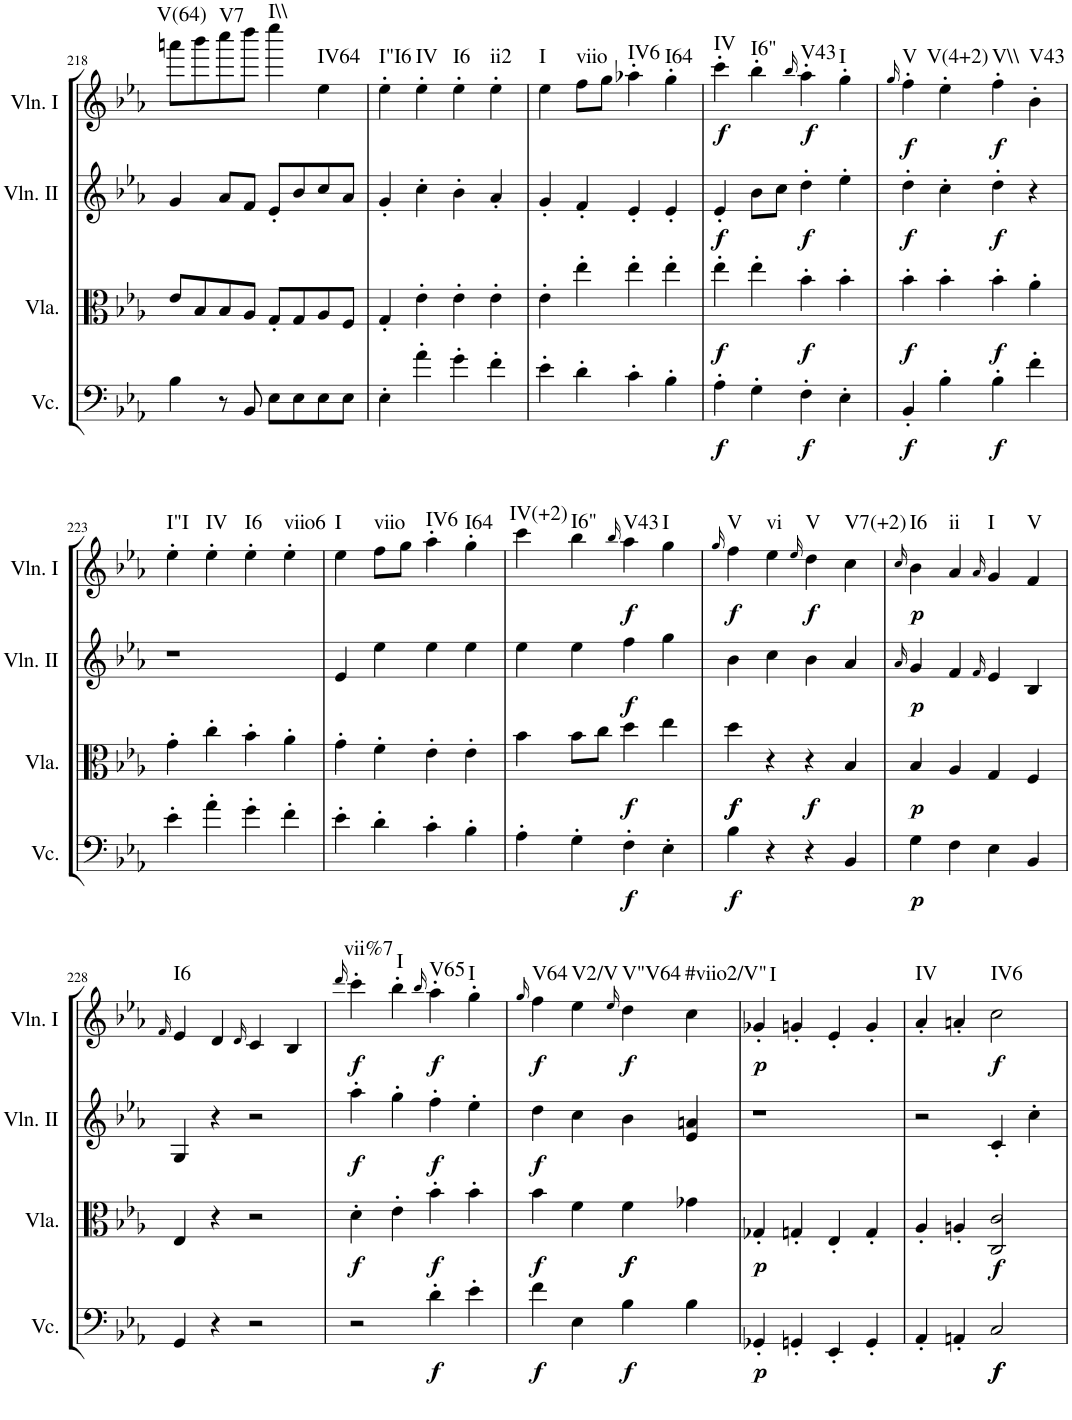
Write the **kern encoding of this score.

**kern	**dynam	**kern	**dynam	**kern	**dynam	**kern	**dynam	**harte
*part4	*part4	*part3	*part3	*part2	*part2	*part1	*part1	*part1
*staff4	*staff4	*staff3	*staff3	*staff2	*staff2	*staff1	*staff1	*
*I"Violoncello	*	*I"Viola	*	*I"Violin II	*	*I"Violin I	*	*
*I'Vc.	*	*I'Vla.	*	*I'Vln. II	*	*I'Vln. I	*	*
!!LO:PB:g=z
*clefF4	*	*clefC3	*	*clefG2	*	*clefG2	*	*
*k[b-e-a-]	*	*k[b-e-a-]	*	*k[b-e-a-]	*	*k[b-e-a-]	*	*
*M2/2	*	*M2/2	*	*M2/2	*	*M2/2	*	*
*met(c|)	*	*met(c|)	*	*met(c|)	*	*met(c|)	*	*
=218	=218	=218	=218	=218	=218	=218	=218	=218
!	!	!	!	!	!	!	!	!LO:H:kt=V(64)
4B-\	.	8e-/L	.	4g/	.	8aaan\L	.	N
.	.	8B-/	.	.	.	8bbb-\	.	.
!	!	!	!	!	!	!	!	!LO:H:kt=V7
8r	.	8B-/	.	8a-/L	.	8cccc\	.	N
8BB-/	.	8A-/J	.	8f/J	.	8dddd\J	.	.
!	!	!	!	!	!	!	!	!LO:H:kt=I\\
8E-\L	.	8G'/L	.	8e-'/L	.	4eeee-\	.	N
8E-\	.	8G/	.	8b-/	.	.	.	.
!	!	!	!	!	!	!	!	!LO:H:kt=IV64
8E-\	.	8A-/	.	8cc/	.	4ee-\	.	N
8E-\J	.	8F/J	.	8a-/J	.	.	.	.
=219	=219	=219	=219	=219	=219	=219	=219	=219
!	!	!	!	!	!	!	!	!LO:H:kt=I"I6
4E-'\	.	4G'/	.	4g'/	.	4ee-'\	.	N
!	!	!	!	!	!	!	!	!LO:H:kt=IV
4a-'\	.	4e-'\	.	4cc'\	.	4ee-'\	.	N
!	!	!	!	!	!	!	!	!LO:H:kt=I6
4g'\	.	4e-'\	.	4b-'\	.	4ee-'\	.	N
!	!	!	!	!	!	!	!	!LO:H:kt=ii2
4f'\	.	4e-'\	.	4a-'/	.	4ee-'\	.	N
=220	=220	=220	=220	=220	=220	=220	=220	=220
!	!	!	!	!	!	!	!	!LO:H:kt=I
4e-'\	.	4e-'\	.	4g'/	.	4ee-\	.	N
!	!	!	!	!	!	!	!	!LO:H:kt=viio
4d'\	.	4ee-'\	.	4f'/	.	8ff\L	.	N
.	.	.	.	.	.	8gg\J	.	.
!	!	!	!	!	!	!	!	!LO:H:kt=IV6
4c'\	.	4ee-'\	.	4e-'/	.	4aa-X'\	.	N
!	!	!	!	!	!	!	!	!LO:H:kt=I64
4B-'\	.	4ee-'\	.	4e-'/	.	4gg'\	.	N
=221	=221	=221	=221	=221	=221	=221	=221	=221
!	!LO:DY:b	!	!LO:DY:b	!	!LO:DY:b	!	!LO:DY:b	!LO:H:kt=IV
4A-'\	f	4ee-'\	f	4e-'/	f	4ccc'\	f	N
!	!	!	!	!	!	!	!	!LO:H:kt=I6"
4G'\	.	4ee-'\	.	8b-\L	.	4bb-'\	.	N
.	.	.	.	8cc\J	.	.	.	.
.	.	.	.	.	.	16qbb-/	.	.
!	!LO:DY:b	!	!LO:DY:b	!	!LO:DY:b	!	!LO:DY:b	!LO:H:kt=V43
4F'\	f	4b-'\	f	4dd'\	f	4aa-'\	f	N
!	!	!	!	!	!	!	!	!LO:H:kt=I
4E-'\	.	4b-'\	.	4ee-'\	.	4gg'\	.	N
=222	=222	=222	=222	=222	=222	=222	=222	=222
.	.	.	.	.	.	16qgg/	.	.
!	!LO:DY:b	!	!LO:DY:b	!	!LO:DY:b	!	!LO:DY:b	!LO:H:kt=V
4BB-'/	f	4b-'\	f	4dd'\	f	4ff'\	f	N
!	!	!	!	!	!	!	!	!LO:H:kt=V(4+2)
4B-'\	.	4b-'\	.	4cc'\	.	4ee-'\	.	N
!	!LO:DY:b	!	!LO:DY:b	!	!LO:DY:b	!	!LO:DY:b	!LO:H:kt=V\\
4B-'\	f	4b-'\	f	4dd'\	f	4ff'\	f	N
!	!	!	!	!	!	!	!	!LO:H:kt=V43
4f'\	.	4a-'\	.	4r	.	4b-'\	.	N
!!LO:LB:g=z
=223	=223	=223	=223	=223	=223	=223	=223	=223
!	!	!	!	!	!	!	!	!LO:H:kt=I"I
4e-'\	.	4g'\	.	1r	.	4ee-'\	.	N
!	!	!	!	!	!	!	!	!LO:H:kt=IV
4a-'\	.	4cc'\	.	.	.	4ee-'\	.	N
!	!	!	!	!	!	!	!	!LO:H:kt=I6
4g'\	.	4b-'\	.	.	.	4ee-'\	.	N
!	!	!	!	!	!	!	!	!LO:H:kt=viio6
4f'\	.	4a-'\	.	.	.	4ee-'\	.	N
=224	=224	=224	=224	=224	=224	=224	=224	=224
!	!	!	!	!	!	!	!	!LO:H:kt=I
4e-'\	.	4g'\	.	4e-/	.	4ee-\	.	N
!	!	!	!	!	!	!	!	!LO:H:kt=viio
4d'\	.	4f'\	.	4ee-\	.	8ff\L	.	N
.	.	.	.	.	.	8gg\J	.	.
!	!	!	!	!	!	!	!	!LO:H:kt=IV6
4c'\	.	4e-'\	.	4ee-\	.	4aa-'\	.	N
!	!	!	!	!	!	!	!	!LO:H:kt=I64
4B-'\	.	4e-'\	.	4ee-\	.	4gg'\	.	N
=225	=225	=225	=225	=225	=225	=225	=225	=225
!	!	!	!	!	!	!	!	!LO:H:kt=IV(+2)
4A-'\	.	4b-\	.	4ee-\	.	4ccc\	.	N
!	!	!	!	!	!	!	!	!LO:H:kt=I6"
4G'\	.	8b-\L	.	4ee-\	.	4bb-\	.	N
.	.	8cc\J	.	.	.	.	.	.
.	.	.	.	.	.	16qbb-/	.	.
!	!LO:DY:b	!	!LO:DY:b	!	!LO:DY:b	!	!LO:DY:b	!LO:H:kt=V43
4F'\	f	4dd\	f	4ff\	f	4aa-\	f	N
!	!	!	!	!	!	!	!	!LO:H:kt=I
4E-'\	.	4ee-\	.	4gg\	.	4gg\	.	N
=226	=226	=226	=226	=226	=226	=226	=226	=226
.	.	.	.	.	.	16qgg/	.	.
!	!LO:DY:b	!	!LO:DY:b	!	!	!	!	!
!	!	!	!LO:DY:n=1:b	!	!	!	!LO:DY:b	!LO:H:kt=V
4B-\	f	4dd\	f f	4b-\	.	4ff\	f	N
!	!	!	!	!	!	!	!	!LO:H:kt=vi
4r	.	4r	.	4cc\	.	4ee-\	.	N
.	.	.	.	.	.	16qee-/	.	.
!	!	!	!LO:DY:n=2:b	!	!	!	!LO:DY:b	!LO:H:kt=V
4r	.	4r	f	4b-\	.	4dd\	f	N
!	!	!	!	!	!	!	!	!LO:H:kt=V7(+2)
4BB-/	.	4B-/	.	4a-/	.	4cc\	.	N
=227	=227	=227	=227	=227	=227	=227	=227	=227
.	.	.	.	16qa-/	.	16qcc/	.	.
!	!LO:DY:b	!	!LO:DY:b	!	!LO:DY:b	!	!LO:DY:b	!LO:H:kt=I6
4G\	p	4B-/	p	4g/	p	4b-\	p	N
!	!	!	!	!	!	!	!	!LO:H:kt=ii
4F\	.	4A-/	.	4f/	.	4a-/	.	N
.	.	.	.	16qf/	.	16qa-/	.	.
!	!	!	!	!	!	!	!	!LO:H:kt=I
4E-\	.	4G/	.	4e-/	.	4g/	.	N
!	!	!	!	!	!	!	!	!LO:H:kt=V
4BB-/	.	4F/	.	4B-/	.	4f/	.	N
!!LO:LB:g=z
=228	=228	=228	=228	=228	=228	=228	=228	=228
.	.	.	.	.	.	16qf/	.	.
!	!	!	!	!	!	!	!	!LO:H:kt=I6
4GG/	.	4E-/	.	4G/	.	4e-/	.	N
4r	.	4r	.	4r	.	4d/	.	.
.	.	.	.	.	.	16qd/	.	.
2r	.	2r	.	2r	.	4c/	.	.
.	.	.	.	.	.	4B-/	.	.
=229	=229	=229	=229	=229	=229	=229	=229	=229
.	.	.	.	.	.	16qddd/	.	.
!	!	!	!LO:DY:b	!	!LO:DY:b	!	!LO:DY:b	!LO:H:kt=vii%7
2r	.	4d'\	f	4aa-'\	f	4ccc'\	f	N
!	!	!	!	!	!	!	!	!LO:H:kt=I
.	.	4e-'\	.	4gg'\	.	4bb-'\	.	N
.	.	.	.	.	.	16qbb-/	.	.
!	!LO:DY:b	!	!LO:DY:b	!	!LO:DY:b	!	!LO:DY:b	!LO:H:kt=V65
4d'\	f	4b-'\	f	4ff'\	f	4aa-'\	f	N
!	!	!	!	!	!	!	!	!LO:H:kt=I
4e-'\	.	4b-'\	.	4ee-'\	.	4gg'\	.	N
=230	=230	=230	=230	=230	=230	=230	=230	=230
.	.	.	.	.	.	16qgg/	.	.
!	!LO:DY:b	!	!LO:DY:b	!	!LO:DY:b	!	!LO:DY:b	!LO:H:kt=V64
4f\	f	4b-\	f	4dd\	f	4ff\	f	N
!	!	!	!	!	!	!	!	!LO:H:kt=V2/V
4E-\	.	4f\	.	4cc\	.	4ee-\	.	N
.	.	.	.	.	.	16qee-/	.	.
!	!LO:DY:b	!	!LO:DY:b	!	!	!	!	!
!	!	!	!LO:DY:n=1:b	!	!	!	!LO:DY:b	!LO:H:kt=V"V64
4B-\	f	4f\	f f	4b-\	.	4dd\	f	N
!	!	!	!	!	!	!	!	!LO:H:kt=#viio2/V"
4B-\	.	4g-X\	.	4e-/ 4an/	.	4cc\	.	N
=231	=231	=231	=231	=231	=231	=231	=231	=231
!	!LO:DY:b	!	!LO:DY:b	!	!	!	!LO:DY:b	!LO:H:kt=I
4GG-X'/	p	4G-X'/	p	1r	.	4g-X'/	p	N
4GGn'/	.	4Gn'/	.	.	.	4gn'/	.	.
4EE-'/	.	4E-'/	.	.	.	4e-'/	.	.
4GG'/	.	4G'/	.	.	.	4g'/	.	.
=232	=232	=232	=232	=232	=232	=232	=232	=232
!	!	!	!	!	!	!	!	!LO:H:kt=IV
4AA-'/	.	4A-'/	.	2r	.	4a-'/	.	N
4AAn'/	.	4An'/	.	.	.	4an'/	.	.
!	!LO:DY:b	!	!	!	!	!	!	!
!	!LO:DY:n=1:b	!	!LO:DY:b	!	!	!	!LO:DY:b	!LO:H:kt=IV6
2C/	f f	2C/ 2c/	f	4c'/	.	2cc\	f	N
.	.	.	.	4cc'\	.	.	.	.
=	=	=	=	=	=	=	=	=
*-	*-	*-	*-	*-	*-	*-	*-	*-
